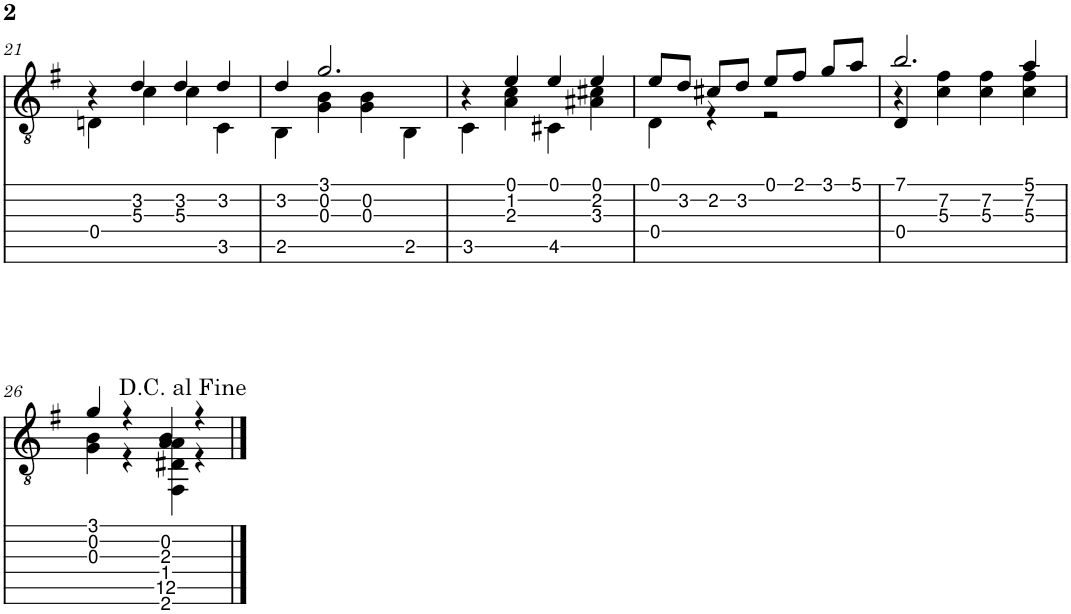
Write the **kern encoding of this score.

**kern	**kern
*part1	*part1
*staff2	*staff1
*I"Classical Guitar	*
*I'Guit.	*
!!LO:PB:g=z
*	*clefGv2
*k[f#]	*k[f#]
*e:	*e:
*M4/4	*M4/4
*met(c)	*met(c)
=21	=21
*^	*^
*	*^	*	*^
4r	4ryy	4Dn	4r	4ryy	4Dn\
4d	4c	4r	4d/	4c\	4ryy
4d	4c	4r	4d/	4c\	4ryy
4d	4ryy	4C	4d/	4ryy	4C\
=22	=22	=22	=22	=22	=22
4d	4ryy	4BB	4d/	4ryy	4BB\
2.g	4G 4B	4r	2.g/	4G\ 4B\	4ryy
.	4G 4B	4r	.	4G\ 4B\	4ryy
.	4ryy	4BB	.	4ryy	4BB\
=23	=23	=23	=23	=23	=23
4r	4ryy	4C	4r	4ryy	4C\
4e	4A 4c	4r	4e/	4A\ 4c\	4ryy
4e	4ryy	4C#X	4e/	4ryy	4C#X\
4e	4A#X 4c#X	4r	4e/	4A#X\ 4c#X\	4ryy
*	*v	*v	*	*	*
*	*	*	*v	*v
=24	=24	=24	=24
8eL	4D	8e/L	4D\
8dJ	.	8d/J	.
8c#XL	4r	8c#X/L	4r
8dJ	.	8d/J	.
8eL	2r	8e/L	2r
8f#J	.	8f#/J	.
8gL	.	8g/L	.
8aJ	.	8a/J	.
=25	=25	=25	=25
*	*^	*	*^
2.b	4r	4D	2.b/	4r	4D/
.	4c 4f#	4r	.	4c\ 4f#\	4ryy
.	4c 4f#	2r	.	4c\ 4f#\	2ryy
4a	4c 4f#	.	4a/	4c\ 4f#\	.
*	*v	*v	*	*	*
*	*	*	*v	*v
!!LO:LB:g=z
=26	=26	=26	=26
4g	4G 4B	4g/	4G\ 4B\
4r	4r	4r	4r
4B	4FF# 4A 4D#X 4A	4B/	4FF#\ 4D#X\ 4A\ 4A\
4r	4r	4r	4r
*v	*v	*	*
*	*v	*v
==	==
*-	*-
